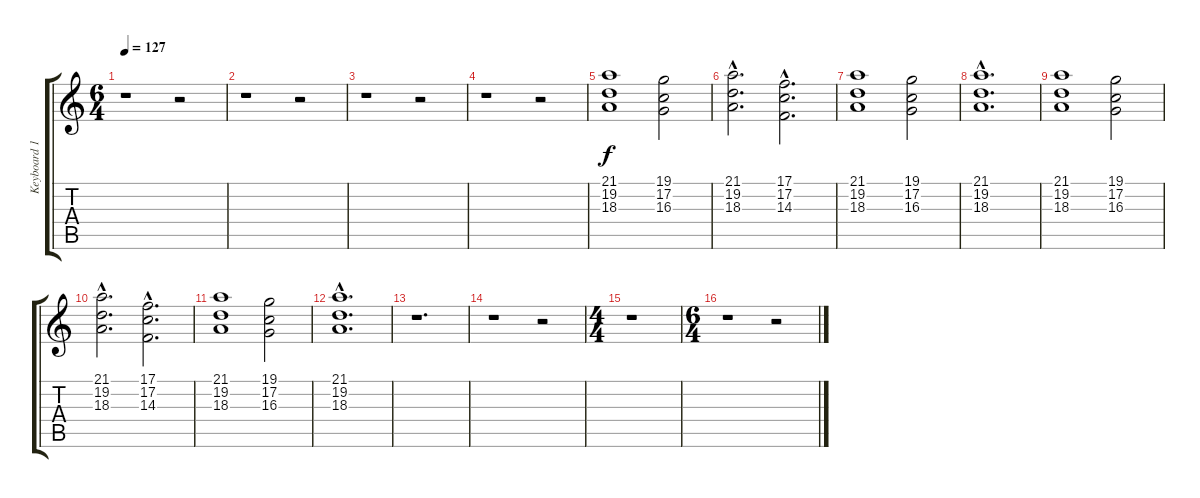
\track ("Keyboard 1" "Keyboard 1") {instrument stringensemble1}
\staff {score tabs}
\tuning (C4 G3 Eb3 Bb2 F2 C2) {hide}
\ts (6 4)
\tempo 127
\clef g2
\ks c
r.1{dy f instrument stringensemble1} r.2 |
r.1 r.2 |
r.1 r.2 |
r.1 r.2 |
\section ("" "")
(21.1 19.2 18.3).1{instrument stringensemble2} (19.1 17.2 16.3).2 |
(21.1{hac} 19.2{hac} 18.3{hac}).2{d} (17.1{hac} 17.2{hac} 14.3{hac}).2{d} |
(21.1 19.2 18.3).1 (19.1 17.2 16.3).2 |
(21.1{hac} 19.2{hac} 18.3{hac}).1{d} |
(21.1 19.2 18.3).1 (19.1 17.2 16.3).2 |
(21.1{hac} 19.2{hac} 18.3{hac}).2{d} (17.1{hac} 17.2{hac} 14.3{hac}).2{d} |
(21.1 19.2 18.3).1 (19.1 17.2 16.3).2 |
(21.1{hac} 19.2{hac} 18.3{hac}).1{d} |
\section ("" "")
r.1{d} |
r.1 r.2 |
\ts (4 4)
r.1 |
\ts (6 4)
r.1 r.2
